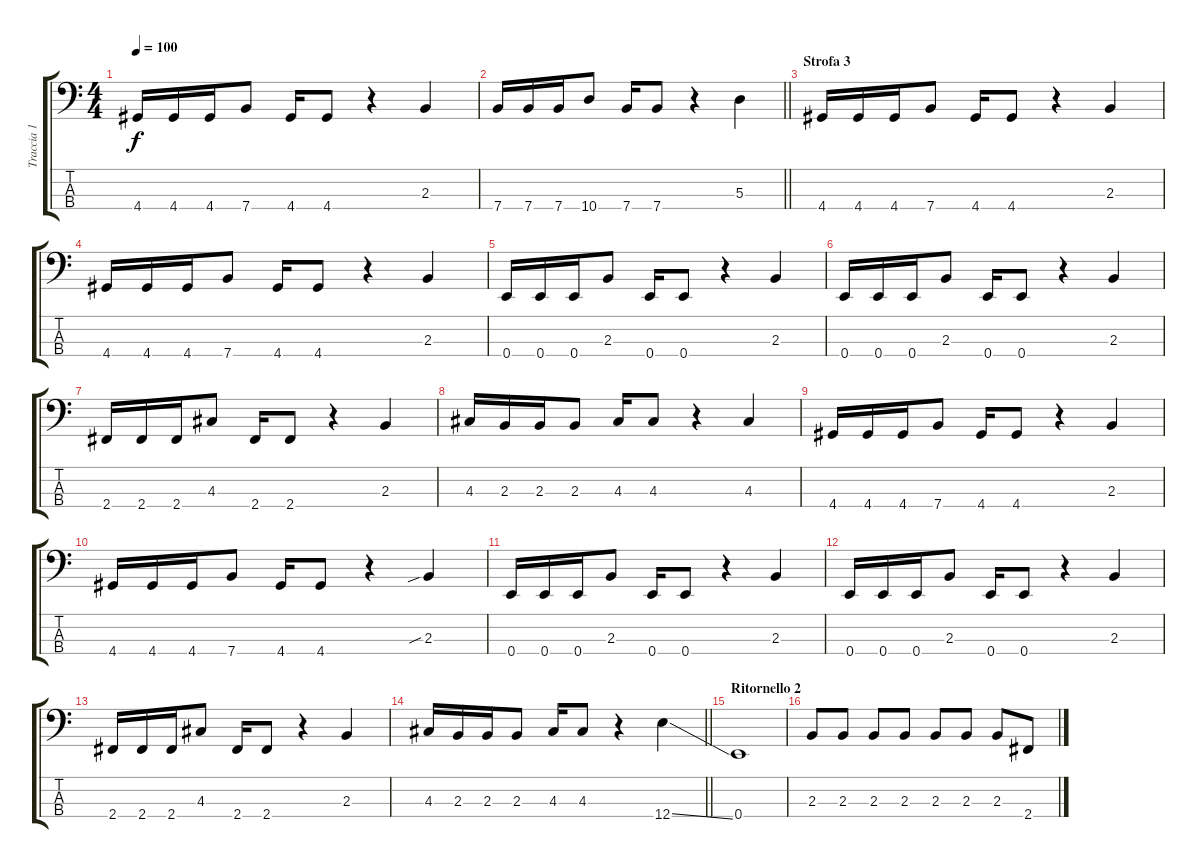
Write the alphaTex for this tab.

\track ("Traccia 1" "Traccia 1") {instrument electricbasspick}
\staff {score tabs}
\tuning (G2 D2 A1 E1) {hide}
\ts (4 4)
\tempo 100
\clef f4
\ks c
4.4.16{dy f} 4.4.16 4.4.16 7.4.8 4.4.16 4.4.8 r.4 2.3.4 |
\barLineRight lightlight
7.4.16 7.4.16 7.4.16 10.4.8 7.4.16 7.4.8 r.4 5.3.4 |
\section ("" "Strofa 3")
4.4.16 4.4.16 4.4.16 7.4.8 4.4.16 4.4.8 r.4 2.3.4 |
4.4.16 4.4.16 4.4.16 7.4.8 4.4.16 4.4.8 r.4 2.3.4 |
0.4.16 0.4.16 0.4.16 2.3.8 0.4.16 0.4.8 r.4 2.3.4 |
0.4.16 0.4.16 0.4.16 2.3.8 0.4.16 0.4.8 r.4 2.3.4 |
2.4.16 2.4.16 2.4.16 4.3.8 2.4.16 2.4.8 r.4 2.3.4 |
4.3.16 2.3.16 2.3.16 2.3.8 4.3.16 4.3.8 r.4 4.3.4 |
4.4.16 4.4.16 4.4.16 7.4.8 4.4.16 4.4.8 r.4 2.3.4 |
4.4.16 4.4.16 4.4.16 7.4.8 4.4.16 4.4.8 r.4 2.3{sib}.4 |
0.4.16 0.4.16 0.4.16 2.3.8 0.4.16 0.4.8 r.4 2.3.4 |
0.4.16 0.4.16 0.4.16 2.3.8 0.4.16 0.4.8 r.4 2.3.4 |
2.4.16 2.4.16 2.4.16 4.3.8 2.4.16 2.4.8 r.4 2.3.4 |
\barLineRight lightlight
4.3.16 2.3.16 2.3.16 2.3.8 4.3.16 4.3.8 r.4 12.4{ss}.4 |
\section ("" "Ritornello 2")
0.4.1 |
2.3.8 2.3.8 2.3.8 2.3.8 2.3.8 2.3.8 2.3.8 2.4.8
